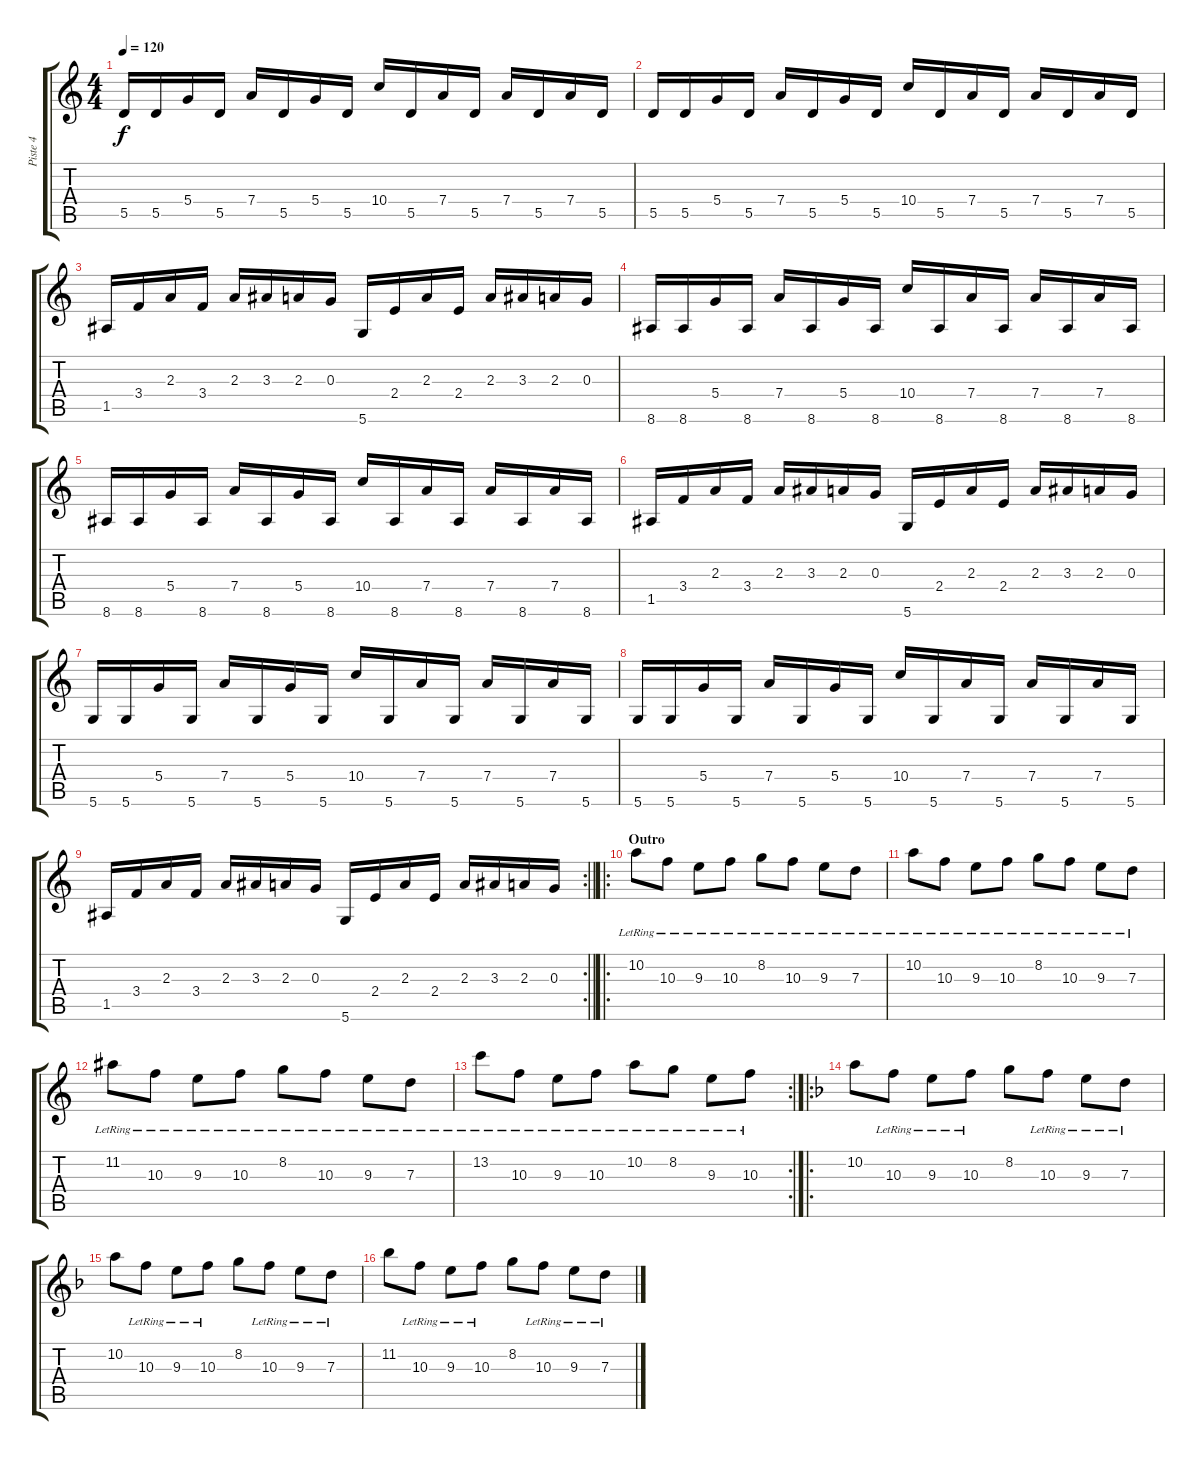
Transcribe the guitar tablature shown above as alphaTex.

\track ("Piste 4" "Piste 4") {instrument distortionguitar}
\staff {score tabs}
\tuning (E4 B3 G3 D3 A2 D2) {hide}
\ts (4 4)
\tempo 120
\clef g2
\ks c
5.5.16{dy f} 5.5.16 5.4.16 5.5.16 7.4.16 5.5.16 5.4.16 5.5.16 10.4.16 5.5.16 7.4.16 5.5.16 7.4.16 5.5.16 7.4.16 5.5.16 |
5.5.16 5.5.16 5.4.16 5.5.16 7.4.16 5.5.16 5.4.16 5.5.16 10.4.16 5.5.16 7.4.16 5.5.16 7.4.16 5.5.16 7.4.16 5.5.16 |
1.5.16 3.4.16 2.3.16 3.4.16 2.3.16 3.3.16 2.3.16 0.3.16 5.6.16 2.4.16 2.3.16 2.4.16 2.3.16 3.3.16 2.3.16 0.3.16 |
8.6.16 8.6.16 5.4.16 8.6.16 7.4.16 8.6.16 5.4.16 8.6.16 10.4.16 8.6.16 7.4.16 8.6.16 7.4.16 8.6.16 7.4.16 8.6.16 |
8.6.16 8.6.16 5.4.16 8.6.16 7.4.16 8.6.16 5.4.16 8.6.16 10.4.16 8.6.16 7.4.16 8.6.16 7.4.16 8.6.16 7.4.16 8.6.16 |
1.5.16 3.4.16 2.3.16 3.4.16 2.3.16 3.3.16 2.3.16 0.3.16 5.6.16 2.4.16 2.3.16 2.4.16 2.3.16 3.3.16 2.3.16 0.3.16 |
5.6.16 5.6.16 5.4.16 5.6.16 7.4.16 5.6.16 5.4.16 5.6.16 10.4.16 5.6.16 7.4.16 5.6.16 7.4.16 5.6.16 7.4.16 5.6.16 |
5.6.16 5.6.16 5.4.16 5.6.16 7.4.16 5.6.16 5.4.16 5.6.16 10.4.16 5.6.16 7.4.16 5.6.16 7.4.16 5.6.16 7.4.16 5.6.16 |
\rc 2
\barLineRight lightlight
1.5.16 3.4.16 2.3.16 3.4.16 2.3.16 3.3.16 2.3.16 0.3.16 5.6.16 2.4.16 2.3.16 2.4.16 2.3.16 3.3.16 2.3.16 0.3.16 |
\ro
\section ("" "Outro")
10.2{lr}.8{instrument electricguitarjazz} 10.3{lr}.8 9.3{lr}.8 10.3{lr}.8 8.2{lr}.8 10.3{lr}.8 9.3{lr}.8 7.3{lr}.8 |
10.2{lr}.8 10.3{lr}.8 9.3{lr}.8 10.3{lr}.8 8.2{lr}.8 10.3{lr}.8 9.3{lr}.8 7.3{lr}.8 |
11.2{lr}.8 10.3{lr}.8 9.3{lr}.8 10.3{lr}.8 8.2{lr}.8 10.3{lr}.8 9.3{lr}.8 7.3{lr}.8 |
\rc 2
13.2{lr}.8 10.3{lr}.8 9.3{lr}.8 10.3{lr}.8 10.2{lr}.8 8.2{lr}.8 9.3{lr}.8 10.3{lr}.8 |
\ro
\ks f
10.2.8{instrument distortionguitar} 10.3{lr}.8 9.3{lr}.8 10.3{lr}.8 8.2.8 10.3{lr}.8 9.3{lr}.8 7.3{lr}.8 |
10.2.8 10.3{lr}.8 9.3{lr}.8 10.3{lr}.8 8.2.8 10.3{lr}.8 9.3{lr}.8 7.3{lr}.8 |
11.2.8 10.3{lr}.8 9.3{lr}.8 10.3{lr}.8 8.2.8 10.3{lr}.8 9.3{lr}.8 7.3{lr}.8
